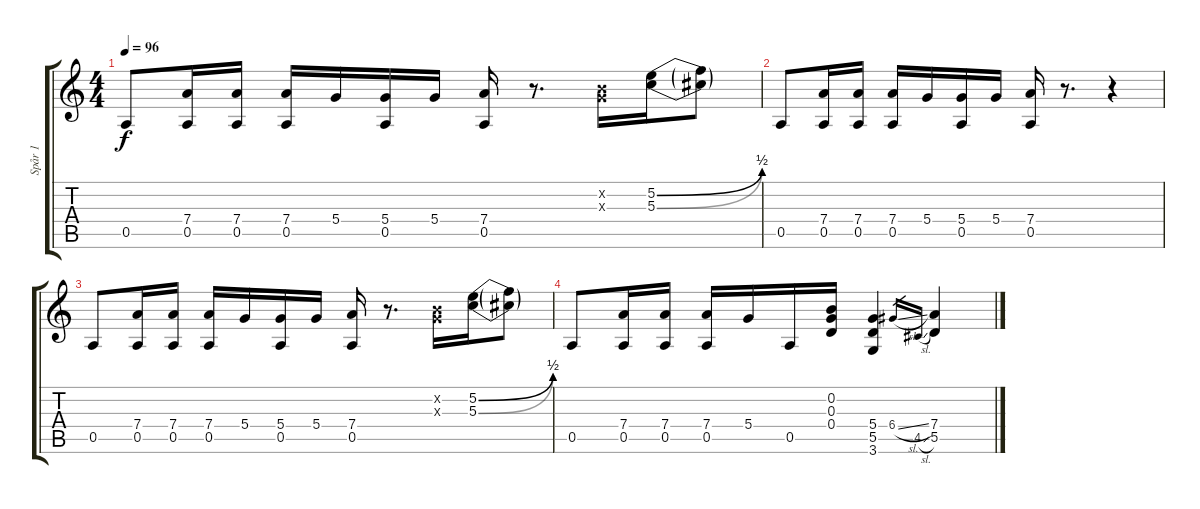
\track ("Spår 1" "Spår 1") {instrument distortionguitar}
\staff {score tabs}
\tuning (E4 B3 G3 D3 A2 E2) {hide}
\ts (4 4)
\tempo 96
\clef g2
\ks c
0.5.8{dy f} (7.4 0.5).16 (7.4 0.5).16 (7.4 0.5).16 5.4.16 (5.4 0.5).16 5.4.16 (7.4 0.5).16 r.8{d} (0.2{x} 0.3{x}).16 (5.2{be (bend 0 0 60 2)} 5.3{be (bend 0 0 60 2)}).16 (5.2{t} 5.3{t}).8 |
0.5.8 (7.4 0.5).16 (7.4 0.5).16 (7.4 0.5).16 5.4.16 (5.4 0.5).16 5.4.16 (7.4 0.5).16 r.8{d} r.4 |
0.5.8 (7.4 0.5).16 (7.4 0.5).16 (7.4 0.5).16 5.4.16 (5.4 0.5).16 5.4.16 (7.4 0.5).16 r.8{d} (0.2{x} 0.3{x}).16 (5.2{be (bend 0 0 60 2)} 5.3{be (bend 0 0 60 2)}).16 (5.2{t} 5.3{t}).8 |
0.5.8 (7.4 0.5).16 (7.4 0.5).16 (7.4 0.5).16 5.4.16 0.5.16 (0.2 0.3 0.4).16 (5.4 5.5 3.6).4 6.4{sl}.16{gr} 4.5{sl}.16{gr} (7.4 5.5).4
